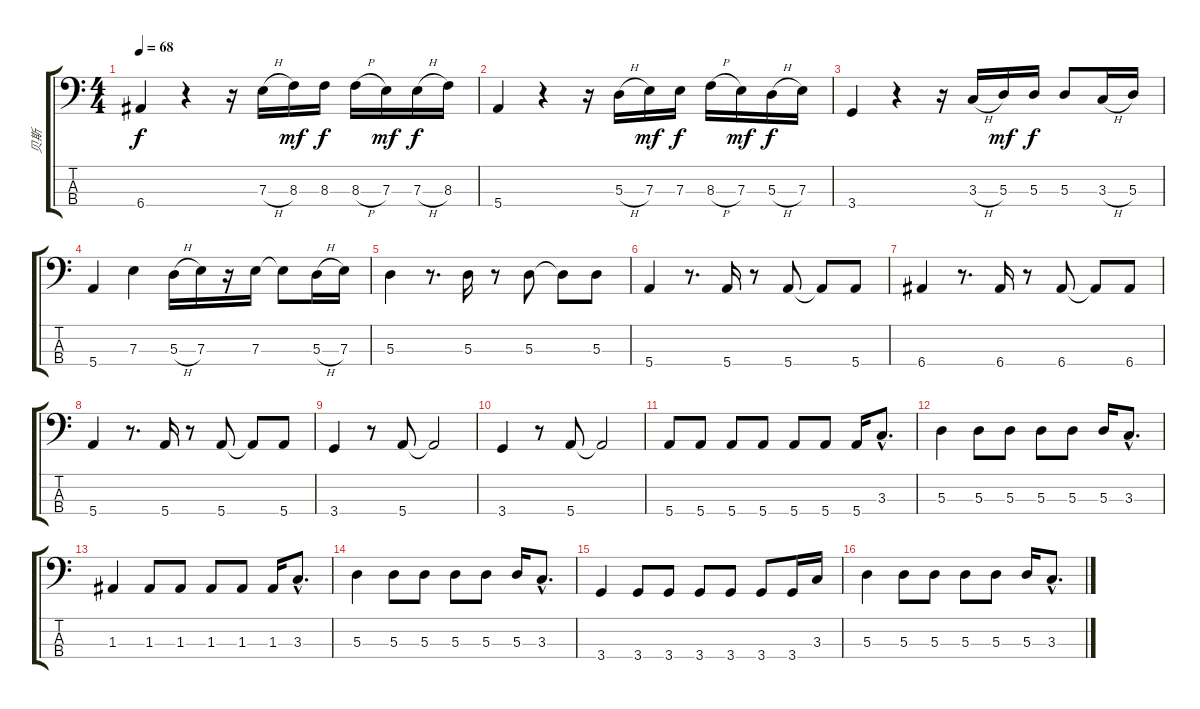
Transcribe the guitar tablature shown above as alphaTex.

\track ("贝斯" "贝斯") {instrument electricbassfinger}
\staff {score tabs}
\tuning (G2 D2 A1 E1) {hide}
\ts (4 4)
\tempo 68
\clef f4
\ks c
6.4.4{dy f} r.4 r.16 7.3{h}.16 8.3.16{dy mf} 8.3.16{dy f} 8.3{h}.16 7.3.16{dy mf} 7.3{h}.16{dy f} 8.3.16 |
5.4.4 r.4 r.16 5.3{h}.16 7.3.16{dy mf} 7.3.16{dy f} 8.3{h}.16 7.3.16{dy mf} 5.3{h}.16{dy f} 7.3.16 |
3.4.4 r.4 r.16 3.3{h}.16 5.3.16{dy mf} 5.3.16{dy f} 5.3.8 3.3{h}.16 5.3.16 |
5.4.4 7.3.4 5.3{h}.16 7.3.16 r.16 7.3.16 7.3{t}.8 5.3{h}.16 7.3.16 |
5.3.4 r.8{d} 5.3.16 r.8 5.3.8 5.3{t}.8 5.3.8 |
5.4.4 r.8{d} 5.4.16 r.8 5.4.8 5.4{t}.8 5.4.8 |
6.4.4 r.8{d} 6.4.16 r.8 6.4.8 6.4{t}.8 6.4.8 |
5.4.4 r.8{d} 5.4.16 r.8 5.4.8 5.4{t}.8 5.4.8 |
3.4.4 r.8 5.4.8 5.4{t}.2 |
3.4.4 r.8 5.4.8 5.4{t}.2 |
5.4.8 5.4.8 5.4.8 5.4.8 5.4.8 5.4.8 5.4.16 3.3{hac}.8{d} |
5.3.4 5.3.8 5.3.8 5.3.8 5.3.8 5.3.16 3.3{hac}.8{d} |
1.3.4 1.3.8 1.3.8 1.3.8 1.3.8 1.3.16 3.3{hac}.8{d} |
5.3.4 5.3.8 5.3.8 5.3.8 5.3.8 5.3.16 3.3{hac}.8{d} |
3.4.4 3.4.8 3.4.8 3.4.8 3.4.8 3.4.8 3.4.16 3.3.16 |
5.3.4 5.3.8 5.3.8 5.3.8 5.3.8 5.3.16 3.3{hac}.8{d}
